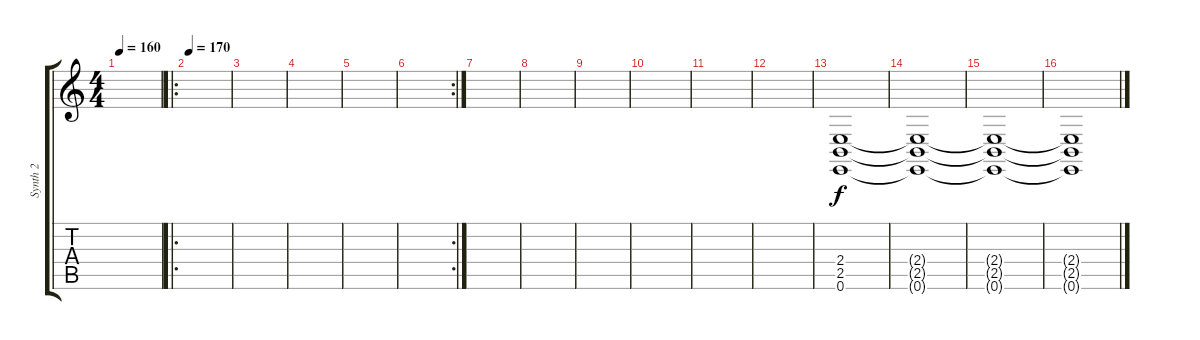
\track ("Synth 2" "Synth 2") {instrument rockorgan}
\staff {score tabs}
\tuning (E4 B3 G3 D3 A2 E2) {hide}
\ts (4 4)
\tempo 160
\clef g2
\ks c
|
\ro
\tempo 170
|
|
|
|
\rc 2
|
|
|
|
|
|
|
(2.4 2.5 0.6).1 |
(2.4{t} 2.5{t} 0.6{t}).1 |
(2.4{t} 2.5{t} 0.6{t}).1 |
(2.4{t} 2.5{t} 0.6{t}).1
